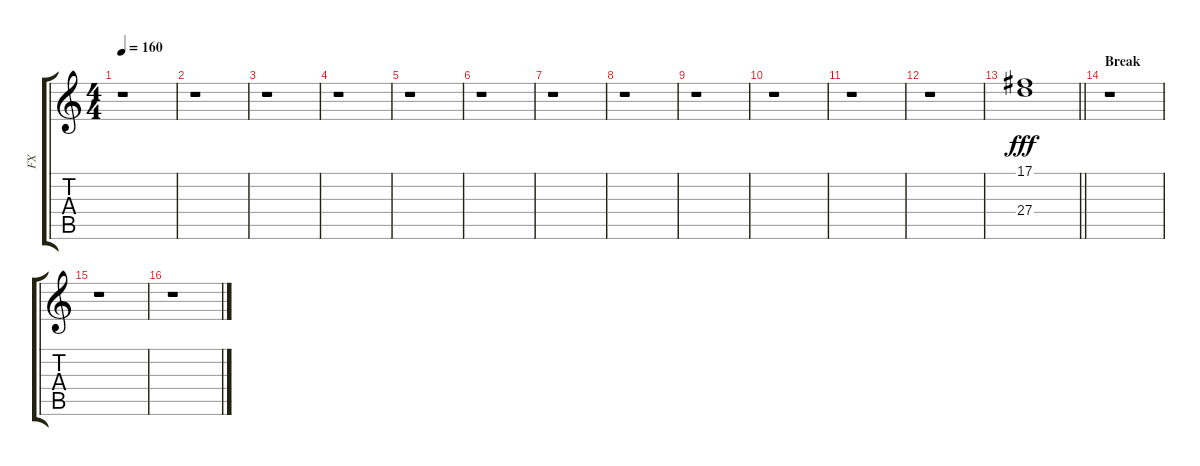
\track ("FX" "FX") {instrument lead3calliope}
\staff {score tabs}
\tuning (Db4 Ab3 E3 B2 Gb2 B1) {hide}
\ts (4 4)
\tempo 160
\clef g2
\ks c
r.1{dy f} |
r.1 |
r.1 |
r.1 |
r.1 |
r.1 |
r.1 |
r.1 |
r.1 |
r.1 |
r.1 |
r.1 |
\barLineRight lightlight
(17.1 27.4).1{dy fff instrument reversecymbal} |
\section ("" "Break")
r.1 |
r.1 |
r.1
